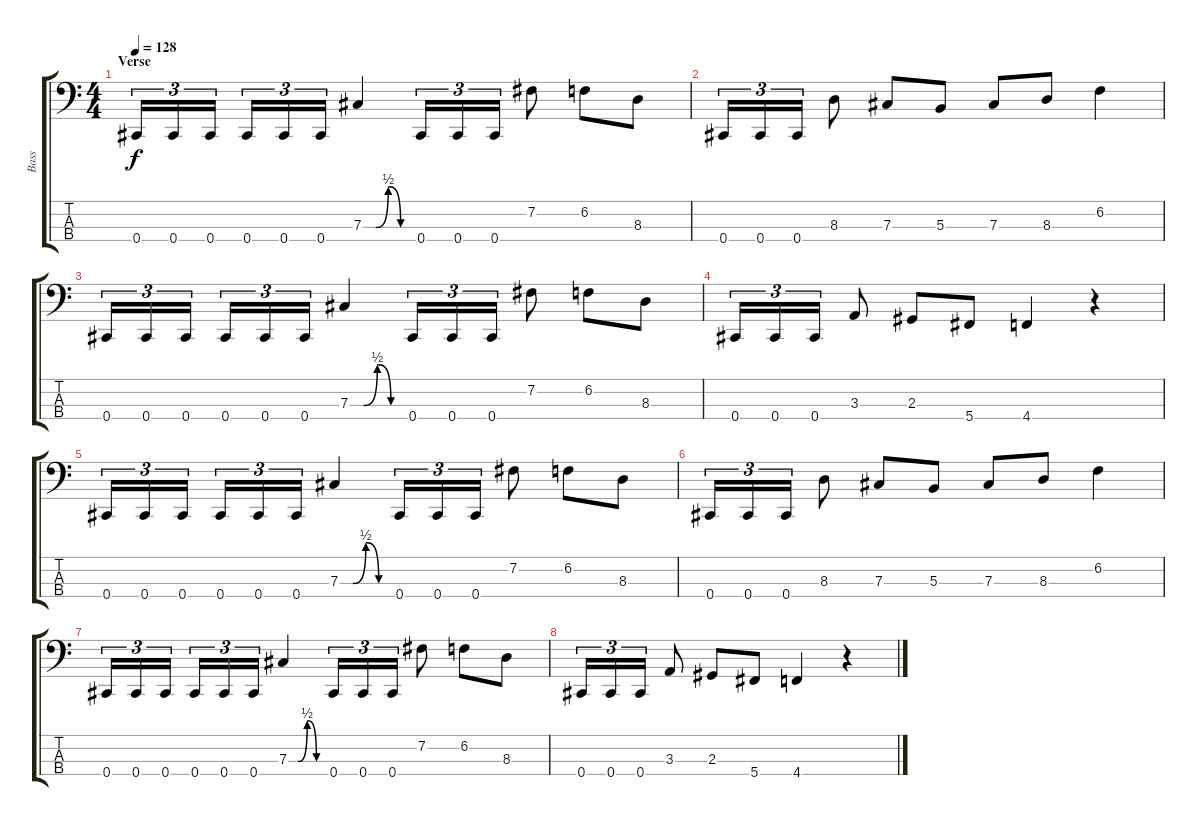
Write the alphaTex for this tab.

\track ("Bass" "Bass") {instrument electricbassfinger}
\staff {score tabs}
\tuning (E2 B1 Gb1 Db1) {hide}
\ts (4 4)
\section ("" "Verse")
\tempo 128
\clef f4
\ks c
0.4.16{tu (3 2) dy f} 0.4.16{tu (3 2)} 0.4.16{tu (3 2)} 0.4.16{tu (3 2)} 0.4.16{tu (3 2)} 0.4.16{tu (3 2)} 7.3{be (custom 0 0 15 0 30 2 45 0 60 0)}.4 0.4.16{tu (3 2)} 0.4.16{tu (3 2)} 0.4.16{tu (3 2)} 7.2.8 6.2.8 8.3.8 |
0.4.16{tu (3 2)} 0.4.16{tu (3 2)} 0.4.16{tu (3 2)} 8.3.8 7.3.8 5.3.8 7.3.8 8.3.8 6.2.4 |
0.4.16{tu (3 2)} 0.4.16{tu (3 2)} 0.4.16{tu (3 2)} 0.4.16{tu (3 2)} 0.4.16{tu (3 2)} 0.4.16{tu (3 2)} 7.3{be (custom 0 0 15 0 30 2 45 0 60 0)}.4 0.4.16{tu (3 2)} 0.4.16{tu (3 2)} 0.4.16{tu (3 2)} 7.2.8 6.2.8 8.3.8 |
0.4.16{tu (3 2)} 0.4.16{tu (3 2)} 0.4.16{tu (3 2)} 3.3.8 2.3.8 5.4.8 4.4.4 r.4 |
0.4.16{tu (3 2)} 0.4.16{tu (3 2)} 0.4.16{tu (3 2)} 0.4.16{tu (3 2)} 0.4.16{tu (3 2)} 0.4.16{tu (3 2)} 7.3{be (custom 0 0 15 0 30 2 45 0 60 0)}.4 0.4.16{tu (3 2)} 0.4.16{tu (3 2)} 0.4.16{tu (3 2)} 7.2.8 6.2.8 8.3.8 |
0.4.16{tu (3 2)} 0.4.16{tu (3 2)} 0.4.16{tu (3 2)} 8.3.8 7.3.8 5.3.8 7.3.8 8.3.8 6.2.4 |
0.4.16{tu (3 2)} 0.4.16{tu (3 2)} 0.4.16{tu (3 2)} 0.4.16{tu (3 2)} 0.4.16{tu (3 2)} 0.4.16{tu (3 2)} 7.3{be (custom 0 0 15 0 30 2 45 0 60 0)}.4 0.4.16{tu (3 2)} 0.4.16{tu (3 2)} 0.4.16{tu (3 2)} 7.2.8 6.2.8 8.3.8 |
0.4.16{tu (3 2)} 0.4.16{tu (3 2)} 0.4.16{tu (3 2)} 3.3.8 2.3.8 5.4.8 4.4.4 r.4
